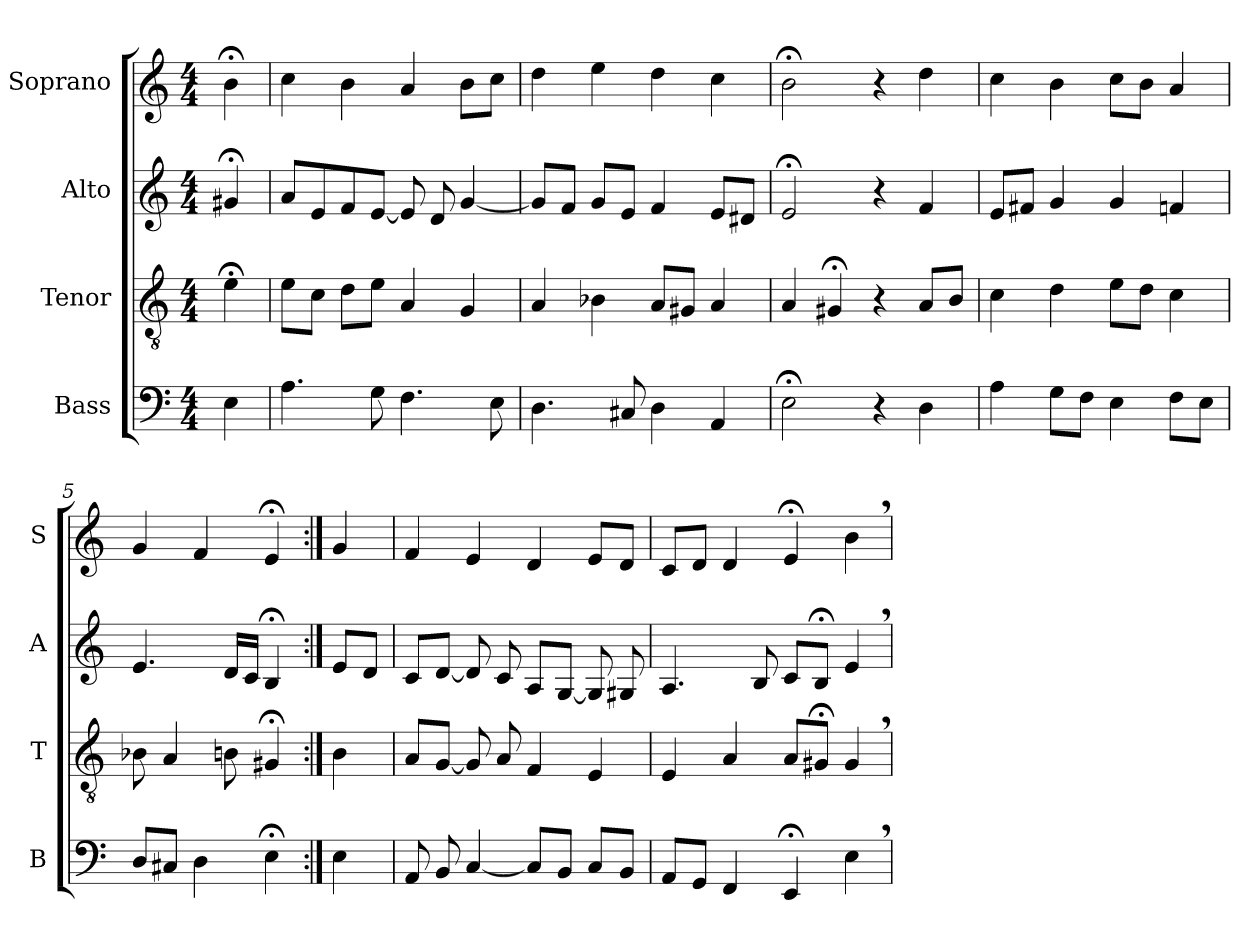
**kern	**kern	**kern	**kern
*part4	*part3	*part2	*part1
*staff4	*staff3	*staff2	*staff1
*I"Bass	*I"Tenor	*I"Alto	*I"Soprano
*I'B	*I'T	*I'A	*I'S
*clefF4	*clefGv2	*clefG2	*clefG2
*k[]	*k[]	*k[]	*k[]
*M4/4	*M4/4	*M4/4	*M4/4
=	=	=	=
4E\	4e;<\	4g#X;</	4b;<\
=1	=1	=1	=1
4.A\	8e\L	8a/L	4cc\
.	8c\J	8e/	.
.	8d\L	8f/	4b\
8G\	8e\J	[8e/J	.
4.F\	4A/	8e/]	4a/
.	.	8d/	.
.	4G/	[4g/	8b\L
8E\	.	.	8cc\J
=2	=2	=2	=2
4.D\	4A/	8g/L]	4dd\
.	.	8f/J	.
.	4B-X\	8g/L	4ee\
8C#X/	.	8e/J	.
4D\	8A/L	4f/	4dd\
.	8G#X/J	.	.
4AA/	4A/	8e/L	4cc\
.	.	8d#X/J	.
=3	=3	=3	=3
2E;<\	4A/	2e;</	2b;<:\
.	4G#X;</	.	.
4r	4r	4r	4r
4D\	8A/L	4f/	4dd\
.	8B/J	.	.
=4	=4	=4	=4
4A\	4c\	8e/L	4cc\
.	.	8f#X/J	.
8G\L	4d\	4g/	4b\
8F\J	.	.	.
4E\	8e\L	4g/	8cc:\L
.	8d\J	.	8b\J
8F\L	4c\	4fn/	4a/
8E\J	.	.	.
=5	=5	=5	=5
8D/L	8B-X\	4.e/	4g/
8C#X/J	4A/	.	.
4D\	.	.	4f/
.	8Bn\	16d/LL	.
.	.	16c/JJ	.
4E;<\	4G#X;</	4B;</	4e;</
=5b:|!	=5b:|!	=5b:|!	=5b:|!
4E\	4B\	8e/L	4g/
.	.	8d/J	.
=6	=6	=6	=6
8AA/	8A/L	8c/L	4f/
8BB/	[8G/J	[8d/J	.
[4C/	8G/]	8d/]	4e/
.	8A/	8c/	.
8C/L]	4F/	8A/L	4d/
8BB/J	.	[8G/J	.
8C/L	4E/	8G/]	8e/L
8BB/J	.	8G#X/	8d/J
=7	=7	=7	=7
8AA/L	4E/	4.A/	8c/L
8GG/J	.	.	8d/J
4FF/	4A/	.	4d/
.	.	8B/	.
4EE;</	8A/L	8c/L	4e;</
.	8G#X;</J	8B;</J	.
4E,\	4G#,/	4e,/	4b,\
=	=	=	=
*-	*-	*-	*-
